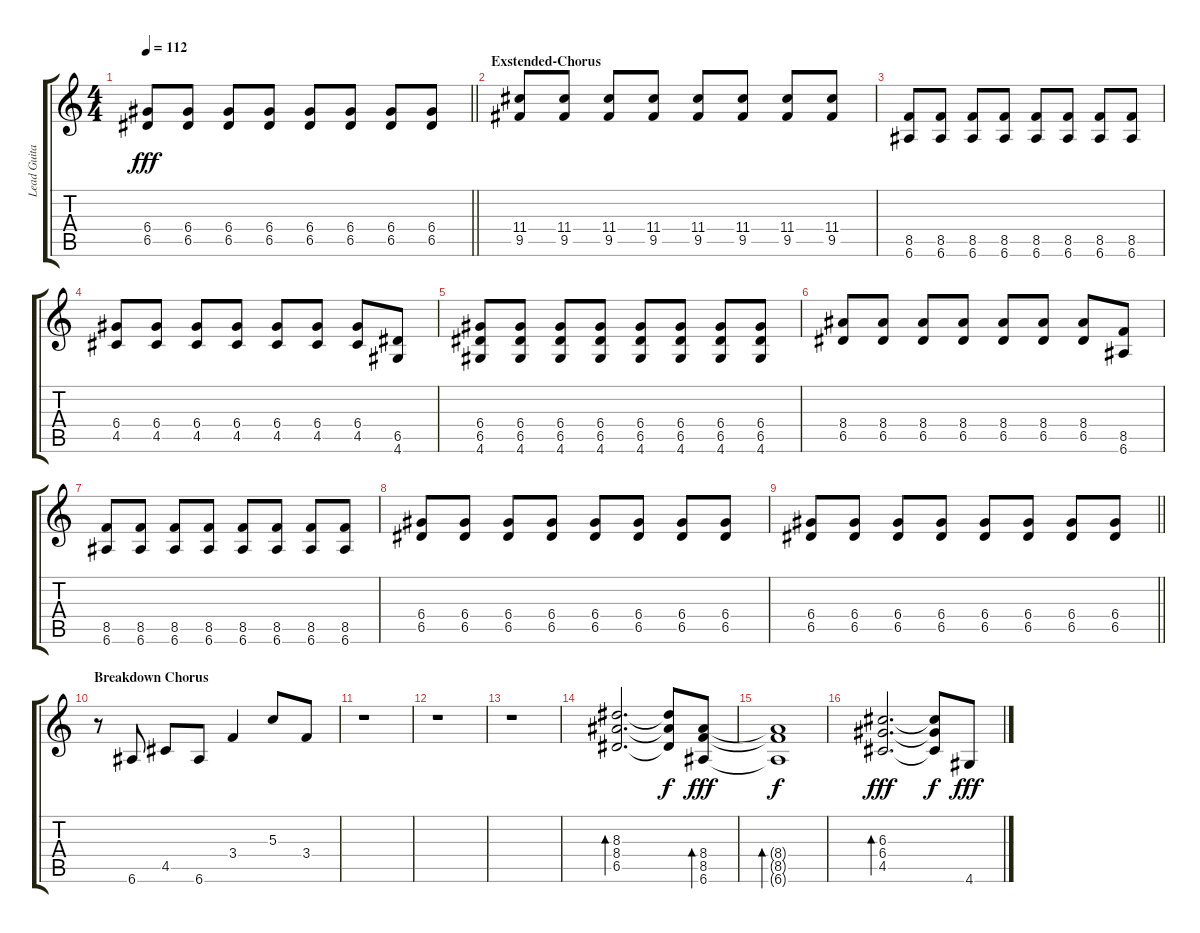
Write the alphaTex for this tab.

\track ("Lead Guitar" "Lead Guita") {instrument distortionguitar}
\staff {score tabs}
\tuning (E4 B3 G3 D3 A2 E2) {hide}
\ts (4 4)
\tempo 112
\clef g2
\barLineRight lightlight
\ks c
(6.4 6.5).8{dy fff} (6.4 6.5).8 (6.4 6.5).8 (6.4 6.5).8 (6.4 6.5).8 (6.4 6.5).8 (6.4 6.5).8 (6.4 6.5).8 |
\section ("" "Exstended-Chorus")
(11.4 9.5).8 (11.4 9.5).8 (11.4 9.5).8 (11.4 9.5).8 (11.4 9.5).8 (11.4 9.5).8 (11.4 9.5).8 (11.4 9.5).8 |
(8.5 6.6).8 (8.5 6.6).8 (8.5 6.6).8 (8.5 6.6).8 (8.5 6.6).8 (8.5 6.6).8 (8.5 6.6).8 (8.5 6.6).8 |
(6.4 4.5).8 (6.4 4.5).8 (6.4 4.5).8 (6.4 4.5).8 (6.4 4.5).8 (6.4 4.5).8 (6.4 4.5).8 (6.5 4.6).8 |
(6.4 6.5 4.6).8 (6.4 6.5 4.6).8 (6.4 6.5 4.6).8 (6.4 6.5 4.6).8 (6.4 6.5 4.6).8 (6.4 6.5 4.6).8 (6.4 6.5 4.6).8 (6.4 6.5 4.6).8 |
(8.4 6.5).8 (8.4 6.5).8 (8.4 6.5).8 (8.4 6.5).8 (8.4 6.5).8 (8.4 6.5).8 (8.4 6.5).8 (8.5 6.6).8 |
(8.5 6.6).8 (8.5 6.6).8 (8.5 6.6).8 (8.5 6.6).8 (8.5 6.6).8 (8.5 6.6).8 (8.5 6.6).8 (8.5 6.6).8 |
(6.4 6.5).8 (6.4 6.5).8 (6.4 6.5).8 (6.4 6.5).8 (6.4 6.5).8 (6.4 6.5).8 (6.4 6.5).8 (6.4 6.5).8 |
\barLineRight lightlight
(6.4 6.5).8 (6.4 6.5).8 (6.4 6.5).8 (6.4 6.5).8 (6.4 6.5).8 (6.4 6.5).8 (6.4 6.5).8 (6.4 6.5).8 |
\section ("" "Breakdown Chorus")
r.8 6.6.8 4.5.8 6.6.8 3.4.4 5.3.8 3.4.8 |
r.1 |
r.1 |
r.1 |
(8.3 8.4 6.5).2{d bd 60} (8.3{t} 8.4{t} 6.5{t}).8{dy f} (8.4 8.5 6.6).8{bd 60 dy fff} |
(8.4{t} 8.5{t} 6.6{t}).1{bd 60 dy f} |
(6.3 6.4 4.5).2{d bd 60 dy fff} (6.3{t} 6.4{t} 4.5{t}).8{dy f} 4.6.8{dy fff}
